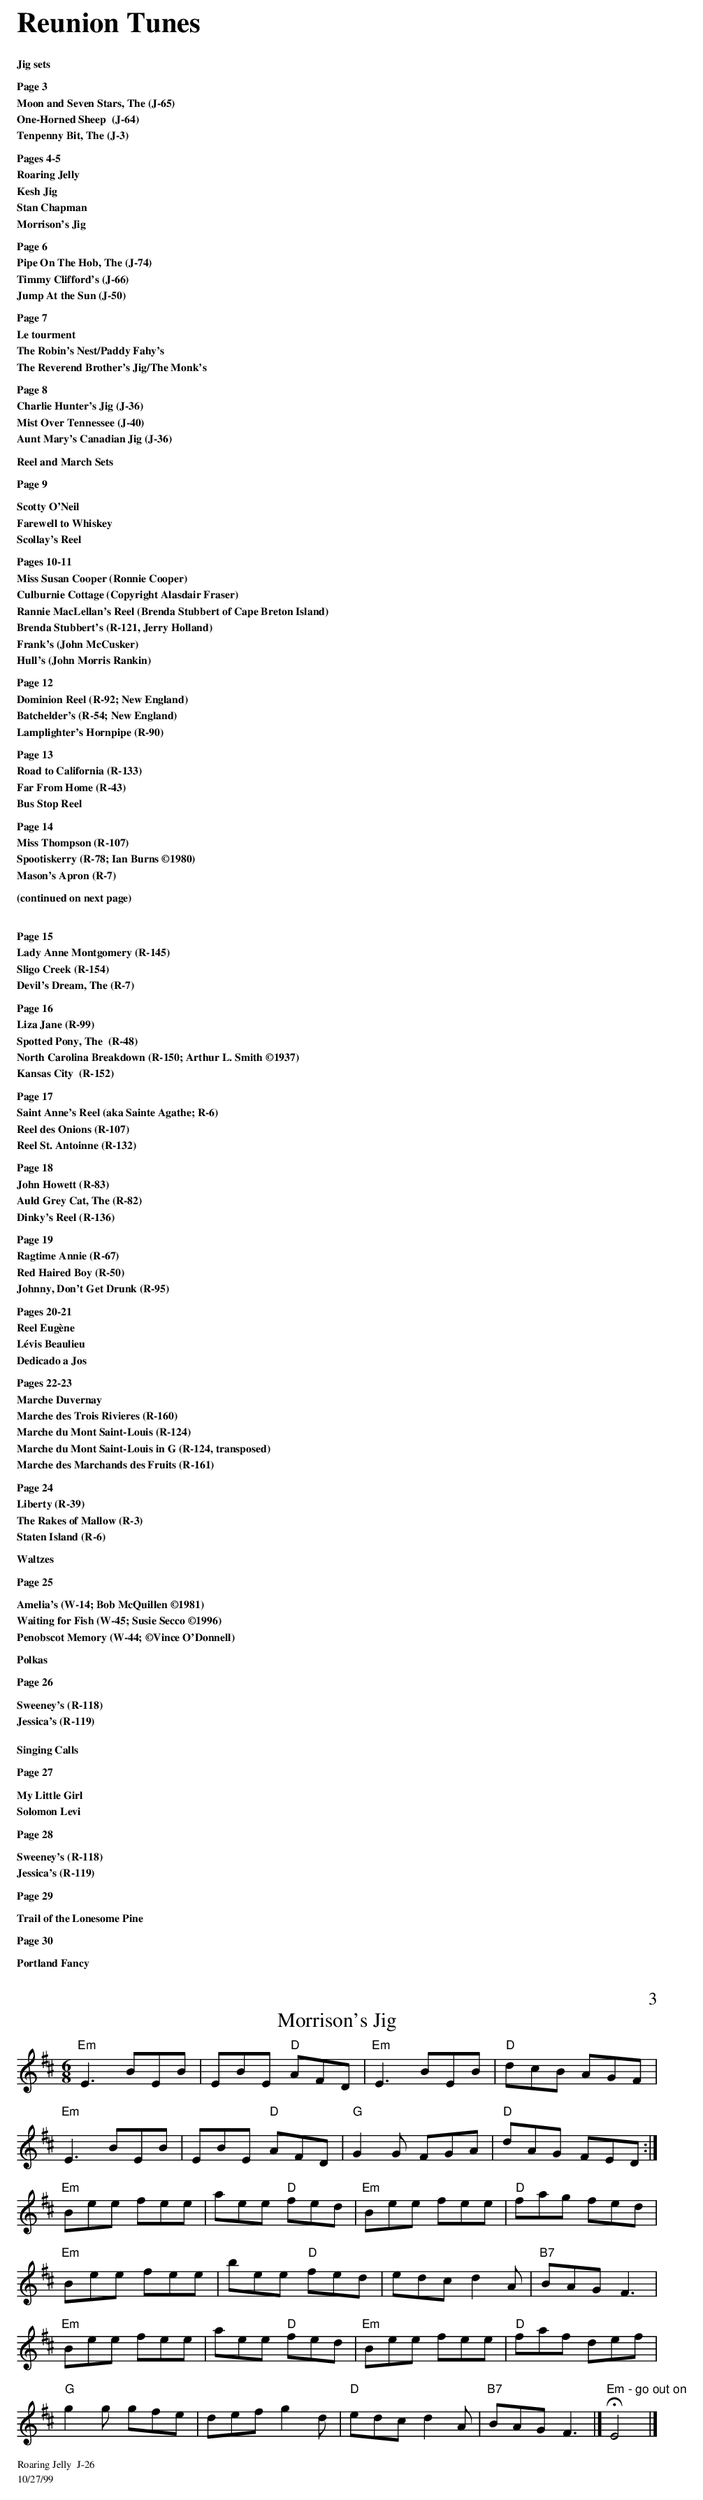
X:1
T: Morrison's Jig
M: 6/8
K: Edor
"Em"E3 BEB| EBE "D"AFD| "Em"E3 BEB| "D"dcB AGF|
"Em"E3 BEB| EBE "D"AFD| "G"G2G FGA| "D"dAG FED :|
\
"Em"Bee fee| aee "D"fed| "Em"Bee fee| "D"fag fed|
"Em"Bee fee| bee "D"fed| edc d2A| "B7"BAG F3|
"Em"Bee fee| aee "D"fed| "Em"Bee fee| "D"faf def|
"G"g2g gfe| def g2d| "D"edc d2A| "B7"BAG F3|] "Em - go out on"HE4|]
